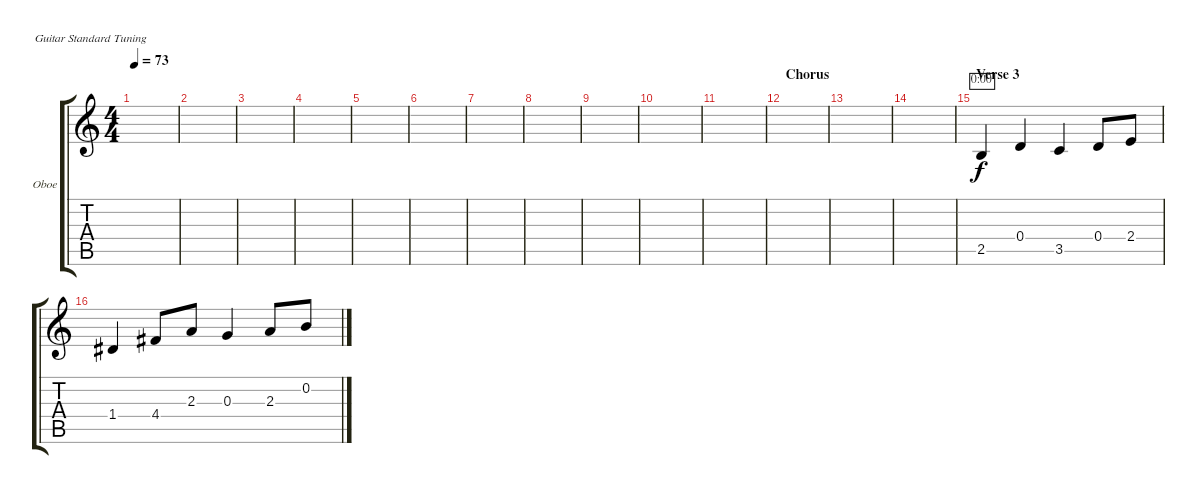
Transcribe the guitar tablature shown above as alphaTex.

\defaultSystemsLayout 4
\bracketExtendMode groupsimilarinstruments
\firstSystemTrackNameOrientation horizontal
\otherSystemsTrackNameOrientation horizontal
\track ("Oboe" "Oboe") {instrument electricguitarclean}
\staff {score tabs}
\tuning (E4 B3 G3 D3 A2 E2)
\ts (4 4)
\tempo 73
\clef g2
\ks c
|
|
|
|
|
|
|
|
|
|
|
\section ("" "Chorus")
|
|
|
\section ("" "Verse 3")
2.5.4{timer} 0.4.4 3.5.4 0.4.8 2.4.8 |
1.4.4 4.4.8 2.3.8 0.3.4 2.3.8 0.2.8
